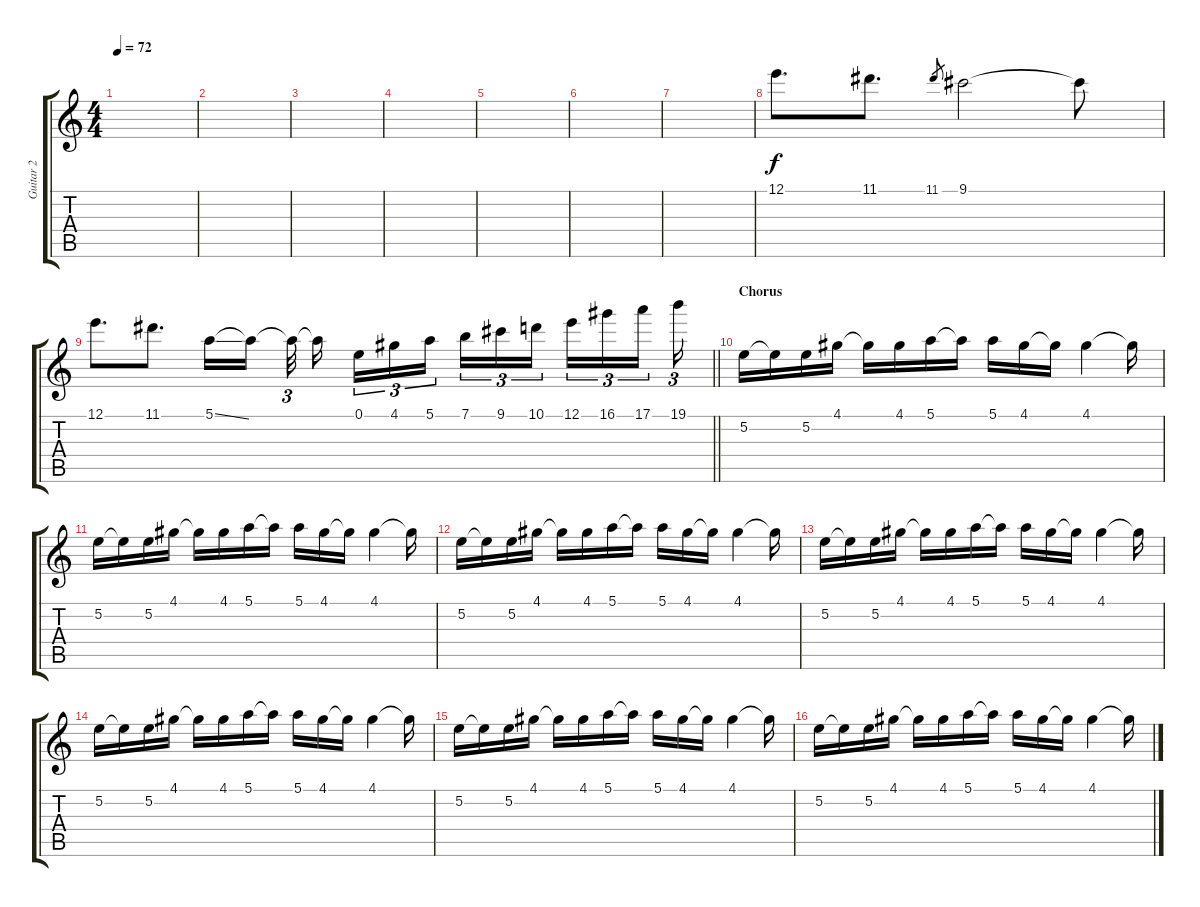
\track ("Guitar 2" "Guitar 2") {instrument overdrivenguitar}
\staff {score tabs}
\tuning (E4 B3 G3 D3 A2 E2) {hide}
\ts (4 4)
\tempo 72
\clef g2
\ks c
|
|
|
|
|
|
|
12.1.8{d volume 10 balance 0 instrument synthstrings1} 11.1.8{d} 11.1.8{gr} 9.1.2 9.1{t}.8 |
\barLineRight lightlight
12.1.8{d} 11.1.8{d} 5.1{ss}.16 5.1{t}.16 5.1{t}.32{tu (3 2) beam splitsecondary} 5.1{t}.16{beam splitsecondary} 0.1.16{tu (3 2) instrument viola} 4.1.16{tu (3 2)} 5.1.16{tu (3 2) beam splitsecondary} 7.1.16{tu (3 2)} 9.1.16{tu (3 2)} 10.1.16{tu (3 2) beam splitsecondary} 12.1.16{tu (3 2)} 16.1.16{tu (3 2)} 17.1.16{tu (3 2) beam splitsecondary} 19.1.16{tu (3 2)} |
\section ("" "Chorus")
5.2.16{instrument overdrivenguitar} 5.2{t}.16 5.2.16 4.1.16 4.1{t}.16 4.1.16 5.1.16 5.1{t}.16 5.1.16 4.1.16 4.1{t}.16 4.1.4 4.1{t}.16 |
5.2.16 5.2{t}.16 5.2.16 4.1.16 4.1{t}.16 4.1.16 5.1.16 5.1{t}.16 5.1.16 4.1.16 4.1{t}.16 4.1.4 4.1{t}.16 |
5.2.16 5.2{t}.16 5.2.16 4.1.16 4.1{t}.16 4.1.16 5.1.16 5.1{t}.16 5.1.16 4.1.16 4.1{t}.16 4.1.4 4.1{t}.16 |
5.2.16 5.2{t}.16 5.2.16 4.1.16 4.1{t}.16 4.1.16 5.1.16 5.1{t}.16 5.1.16 4.1.16 4.1{t}.16 4.1.4 4.1{t}.16 |
5.2.16 5.2{t}.16 5.2.16 4.1.16 4.1{t}.16 4.1.16 5.1.16 5.1{t}.16 5.1.16 4.1.16 4.1{t}.16 4.1.4 4.1{t}.16 |
5.2.16 5.2{t}.16 5.2.16 4.1.16 4.1{t}.16 4.1.16 5.1.16 5.1{t}.16 5.1.16 4.1.16 4.1{t}.16 4.1.4 4.1{t}.16 |
5.2.16 5.2{t}.16 5.2.16 4.1.16 4.1{t}.16 4.1.16 5.1.16 5.1{t}.16 5.1.16 4.1.16 4.1{t}.16 4.1.4 4.1{t}.16
